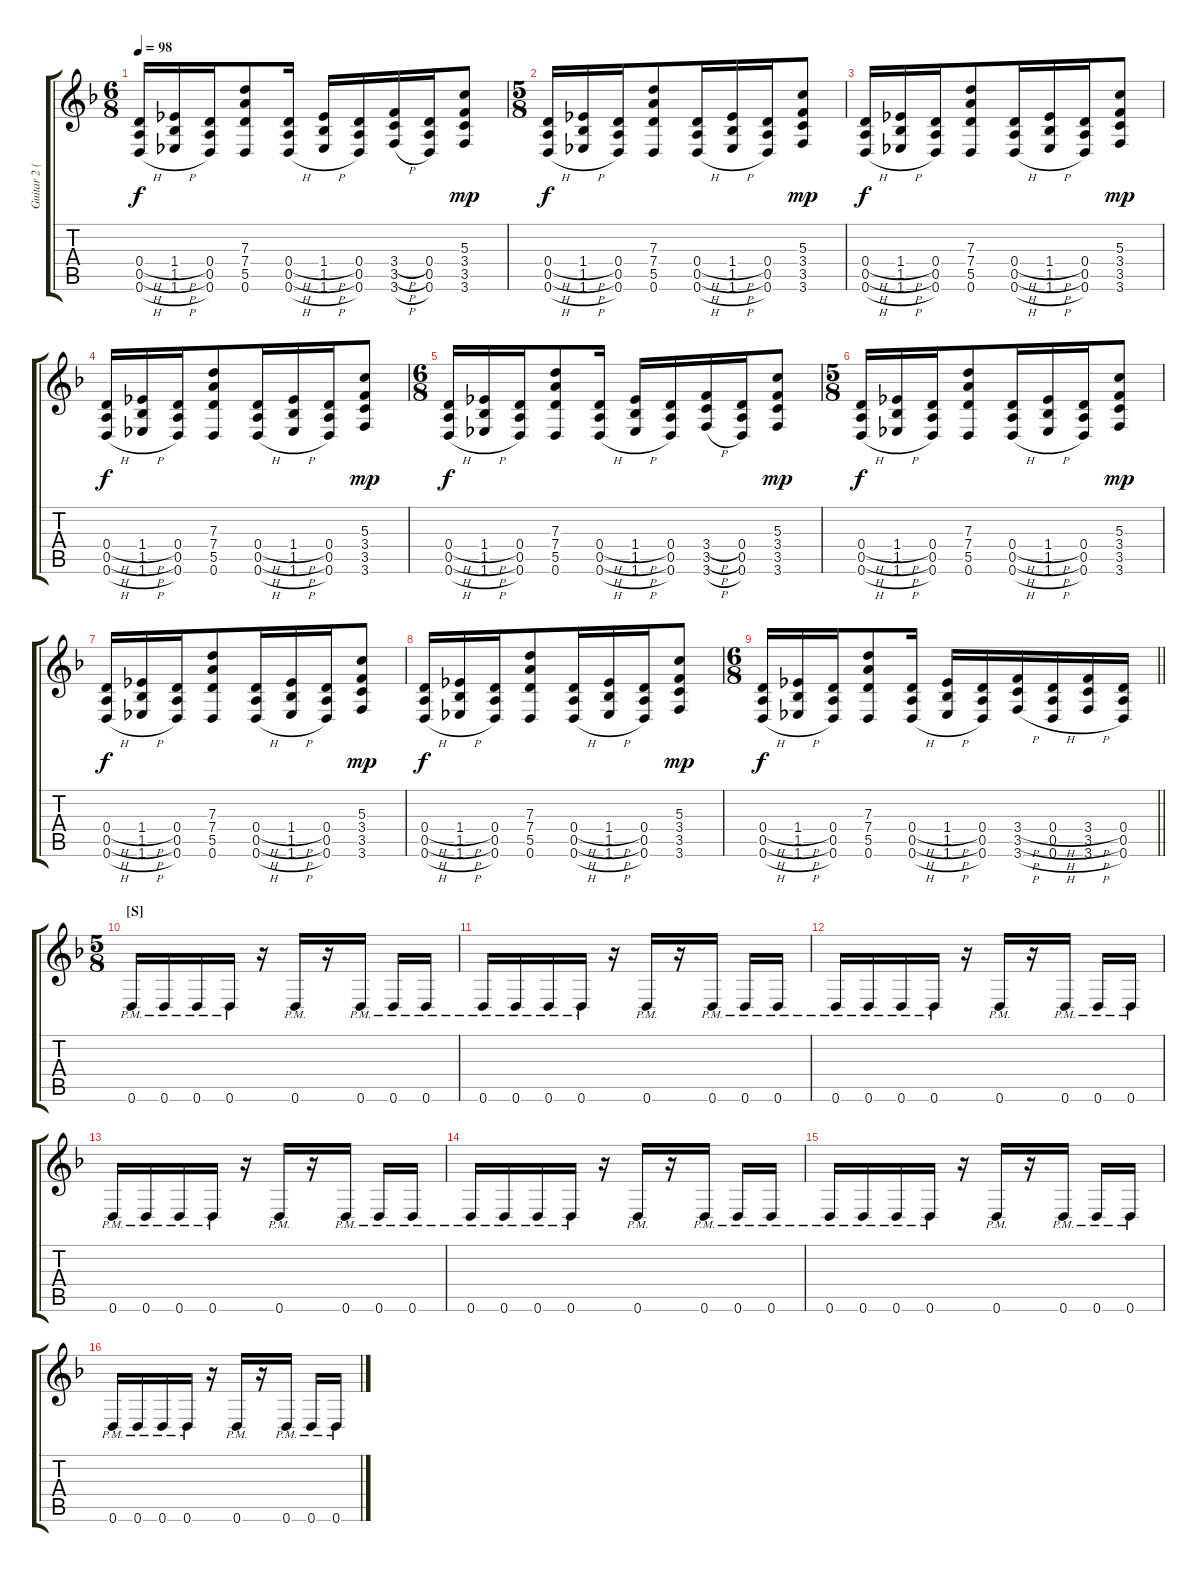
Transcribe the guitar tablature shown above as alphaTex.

\track ("Guitar 2 (right)" "Guitar 2 (") {instrument distortionguitar}
\staff {score tabs}
\tuning (E4 B3 G3 D3 A2 D2) {hide}
\ts (6 8)
\tempo 98
\clef g2
\ks dminor
(0.4{h} 0.5{h} 0.6{h}).16{dy f} (1.4{h} 1.5{h} 1.6{h}).16 (0.4 0.5 0.6).16 (7.3 7.4 5.5 0.6).8{beam merge} (0.4{h} 0.5{h} 0.6{h}).16{beam split} (1.4{h} 1.5{h} 1.6{h}).16 (0.4 0.5 0.6).16 (3.4{h} 3.5{h} 3.6{h}).16 (0.4 0.5 0.6).16 (5.3 3.4 3.5 3.6).8{dy mp} |
\ts (5 8)
(0.4{h} 0.5{h} 0.6{h}).16{dy f} (1.4{h} 1.5{h} 1.6{h}).16{beam merge} (0.4 0.5 0.6).16 (7.3 7.4 5.5 0.6).8 (0.4{h} 0.5{h} 0.6{h}).16{beam merge} (1.4{h} 1.5{h} 1.6{h}).16 (0.4 0.5 0.6).16{beam merge} (5.3 3.4 3.5 3.6).8{dy mp} |
(0.4{h} 0.5{h} 0.6{h}).16{dy f} (1.4{h} 1.5{h} 1.6{h}).16{beam merge} (0.4 0.5 0.6).16 (7.3 7.4 5.5 0.6).8 (0.4{h} 0.5{h} 0.6{h}).16{beam merge} (1.4{h} 1.5{h} 1.6{h}).16 (0.4 0.5 0.6).16{beam merge} (5.3 3.4 3.5 3.6).8{dy mp} |
(0.4{h} 0.5{h} 0.6{h}).16{dy f} (1.4{h} 1.5{h} 1.6{h}).16{beam merge} (0.4 0.5 0.6).16 (7.3 7.4 5.5 0.6).8 (0.4{h} 0.5{h} 0.6{h}).16{beam merge} (1.4{h} 1.5{h} 1.6{h}).16 (0.4 0.5 0.6).16{beam merge} (5.3 3.4 3.5 3.6).8{dy mp} |
\ts (6 8)
(0.4{h} 0.5{h} 0.6{h}).16{dy f} (1.4{h} 1.5{h} 1.6{h}).16 (0.4 0.5 0.6).16 (7.3 7.4 5.5 0.6).8{beam merge} (0.4{h} 0.5{h} 0.6{h}).16{beam split} (1.4{h} 1.5{h} 1.6{h}).16 (0.4 0.5 0.6).16 (3.4{h} 3.5{h} 3.6{h}).16 (0.4 0.5 0.6).16 (5.3 3.4 3.5 3.6).8{dy mp} |
\ts (5 8)
(0.4{h} 0.5{h} 0.6{h}).16{dy f} (1.4{h} 1.5{h} 1.6{h}).16{beam merge} (0.4 0.5 0.6).16 (7.3 7.4 5.5 0.6).8 (0.4{h} 0.5{h} 0.6{h}).16{beam merge} (1.4{h} 1.5{h} 1.6{h}).16 (0.4 0.5 0.6).16{beam merge} (5.3 3.4 3.5 3.6).8{dy mp} |
(0.4{h} 0.5{h} 0.6{h}).16{dy f} (1.4{h} 1.5{h} 1.6{h}).16{beam merge} (0.4 0.5 0.6).16 (7.3 7.4 5.5 0.6).8 (0.4{h} 0.5{h} 0.6{h}).16{beam merge} (1.4{h} 1.5{h} 1.6{h}).16 (0.4 0.5 0.6).16{beam merge} (5.3 3.4 3.5 3.6).8{dy mp} |
(0.4{h} 0.5{h} 0.6{h}).16{dy f} (1.4{h} 1.5{h} 1.6{h}).16{beam merge} (0.4 0.5 0.6).16 (7.3 7.4 5.5 0.6).8 (0.4{h} 0.5{h} 0.6{h}).16{beam merge} (1.4{h} 1.5{h} 1.6{h}).16 (0.4 0.5 0.6).16{beam merge} (5.3 3.4 3.5 3.6).8{dy mp} |
\ts (6 8)
\barLineRight lightlight
(0.4{h} 0.5{h} 0.6{h}).16{dy f} (1.4{h} 1.5{h} 1.6{h}).16 (0.4 0.5 0.6).16 (7.3 7.4 5.5 0.6).8{beam merge} (0.4{h} 0.5{h} 0.6{h}).16{beam split} (1.4{h} 1.5{h} 1.6{h}).16 (0.4 0.5 0.6).16 (3.4{h} 3.5{h} 3.6{h}).16 (0.4{h} 0.5{h} 0.6{h}).16 (3.4{h} 3.5{h} 3.6{h}).16 (0.4 0.5 0.6).16 |
\ts (5 8)
\section ("" "[S]")
0.6{pm}.16 0.6{pm}.16{beam merge} 0.6{pm}.16 0.6{pm}.16{beam split} r.16 0.6{pm}.16{beam merge} r.16 0.6{pm}.16{beam split} 0.6{pm}.16 0.6{pm}.16 |
0.6{pm}.16 0.6{pm}.16{beam merge} 0.6{pm}.16 0.6{pm}.16{beam split} r.16 0.6{pm}.16{beam merge} r.16 0.6{pm}.16{beam split} 0.6{pm}.16 0.6{pm}.16 |
0.6{pm}.16 0.6{pm}.16{beam merge} 0.6{pm}.16 0.6{pm}.16{beam split} r.16 0.6{pm}.16{beam merge} r.16 0.6{pm}.16{beam split} 0.6{pm}.16 0.6{pm}.16 |
0.6{pm}.16 0.6{pm}.16{beam merge} 0.6{pm}.16 0.6{pm}.16{beam split} r.16 0.6{pm}.16{beam merge} r.16 0.6{pm}.16{beam split} 0.6{pm}.16 0.6{pm}.16 |
0.6{pm}.16 0.6{pm}.16{beam merge} 0.6{pm}.16 0.6{pm}.16{beam split} r.16 0.6{pm}.16{beam merge} r.16 0.6{pm}.16{beam split} 0.6{pm}.16 0.6{pm}.16 |
0.6{pm}.16 0.6{pm}.16{beam merge} 0.6{pm}.16 0.6{pm}.16{beam split} r.16 0.6{pm}.16{beam merge} r.16 0.6{pm}.16{beam split} 0.6{pm}.16 0.6{pm}.16 |
0.6{pm}.16 0.6{pm}.16{beam merge} 0.6{pm}.16 0.6{pm}.16{beam split} r.16 0.6{pm}.16{beam merge} r.16 0.6{pm}.16{beam split} 0.6{pm}.16 0.6{pm}.16
